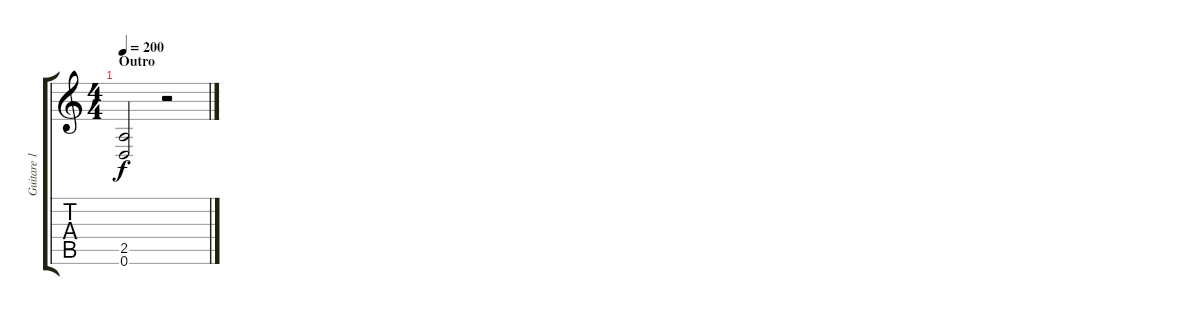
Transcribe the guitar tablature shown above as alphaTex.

\track ("Guitare 1" "Guitare 1") {instrument distortionguitar}
\staff {score tabs}
\tuning (D4 A3 F3 C3 G2 D2) {hide}
\ts (4 4)
\section ("" "Outro")
\tempo 200
\clef g2
\ks c
(2.5 0.6).2{dy f} r.2
